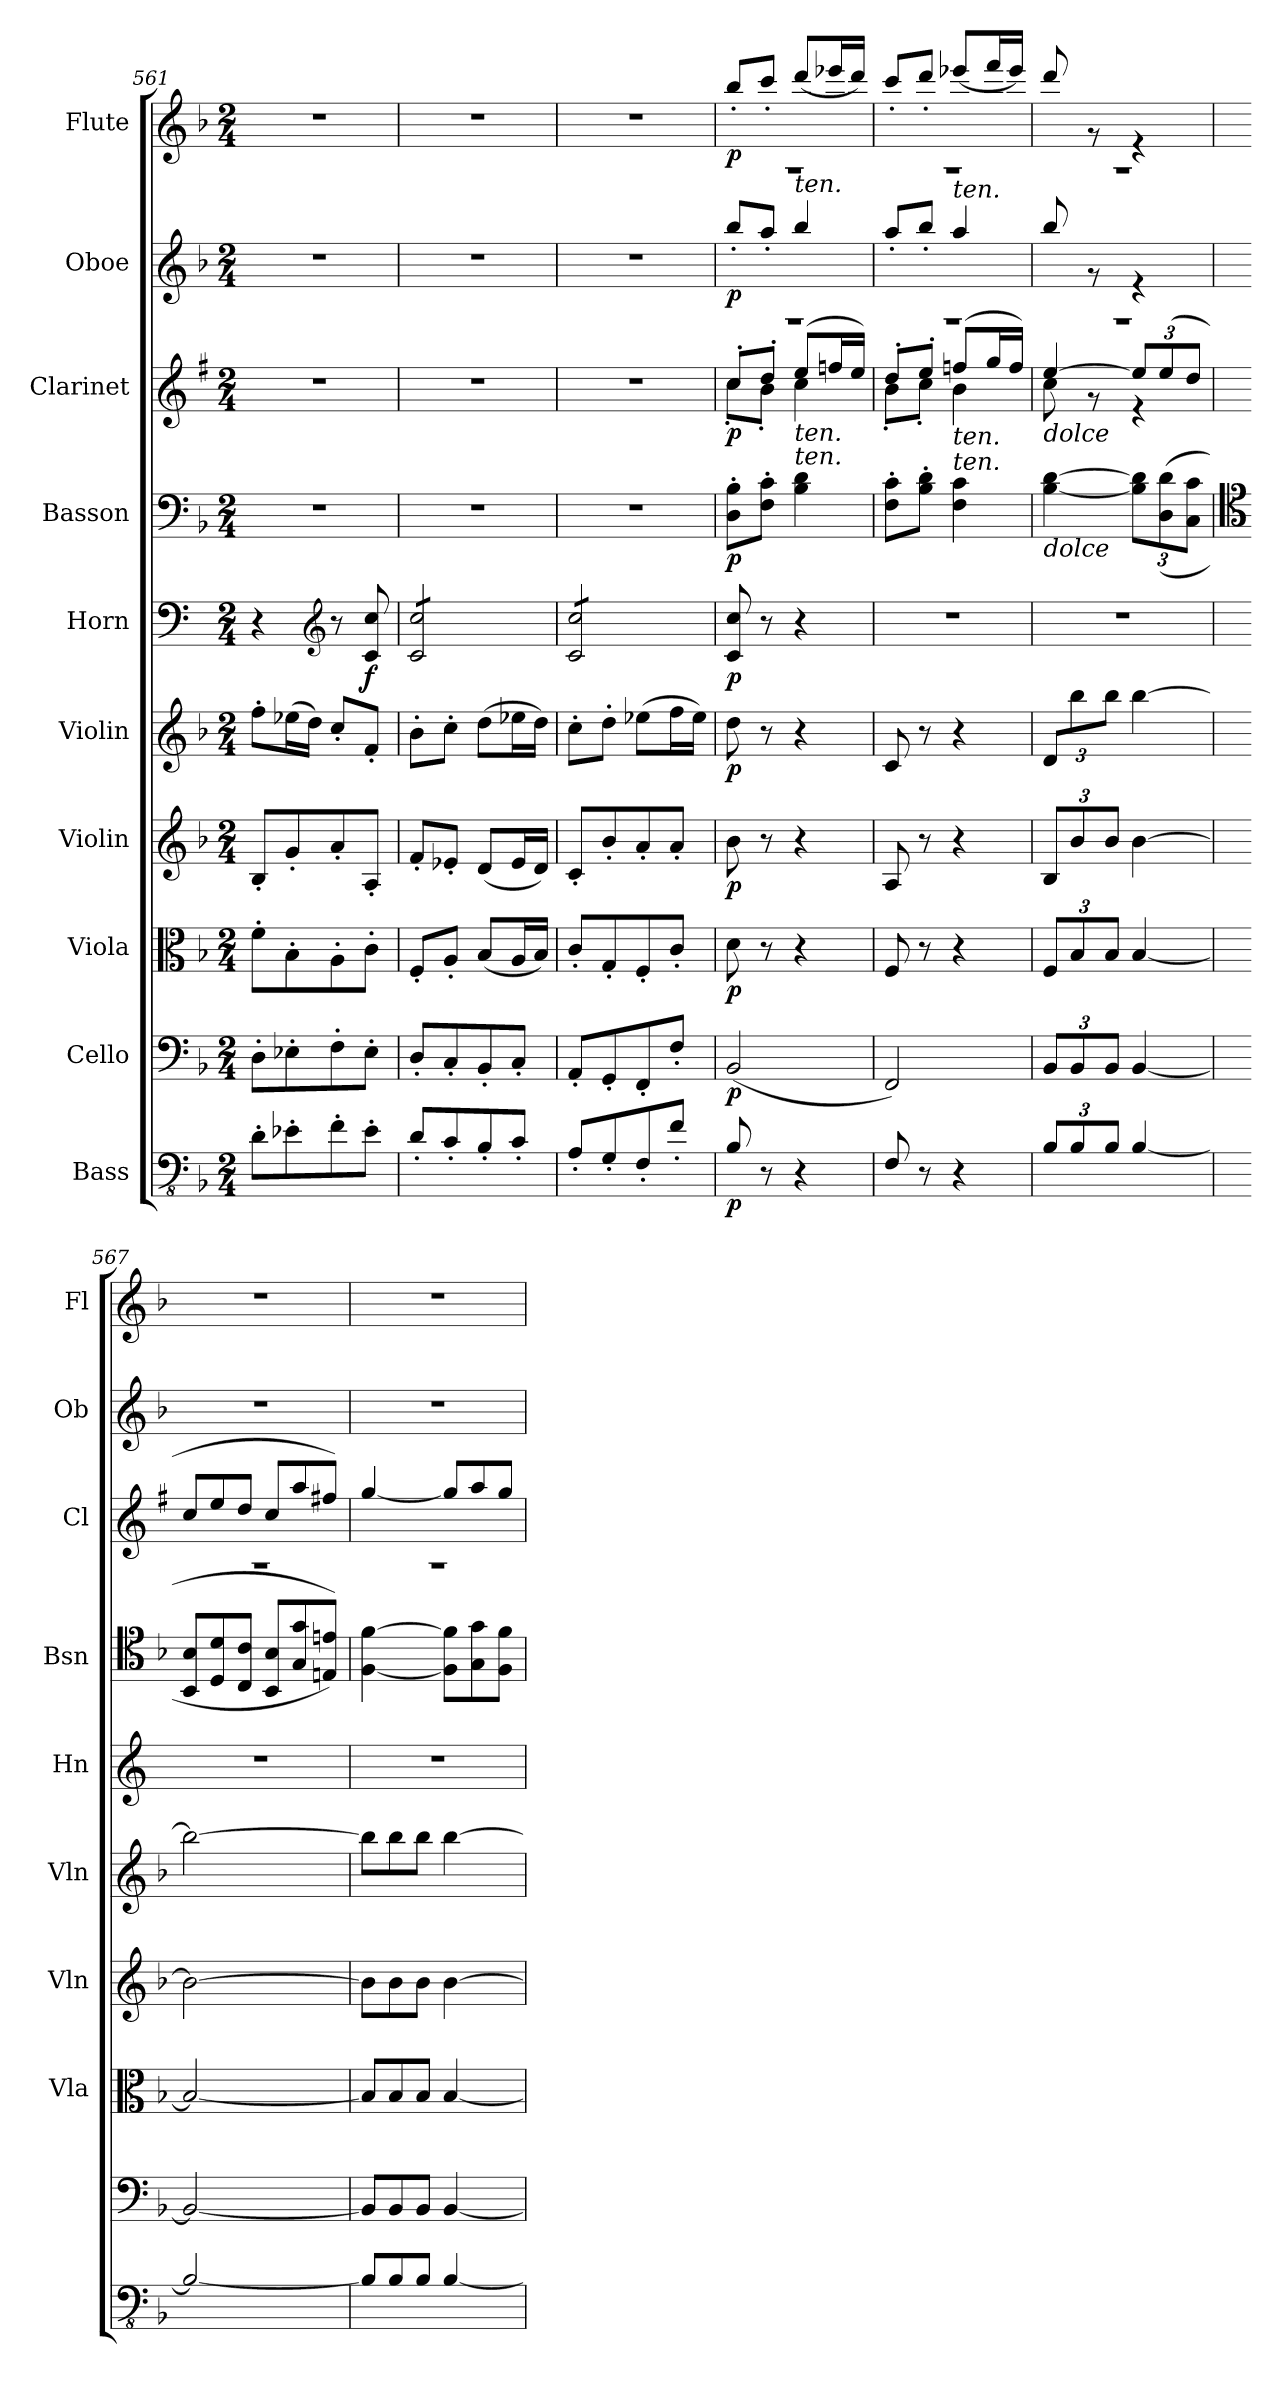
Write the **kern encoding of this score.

**kern	**dynam	**kern	**dynam	**kern	**dynam	**kern	**dynam	**kern	**dynam	**kern	**dynam	**kern	**dynam	**kern	**dynam	**kern	**dynam	**kern	**dynam
*part10	*part10	*part9	*part9	*part8	*part8	*part7	*part7	*part6	*part6	*part5	*part5	*part4	*part4	*part3	*part3	*part2	*part2	*part1	*part1
*staff10	*staff10	*staff9	*staff9	*staff8	*staff8	*staff7	*staff7	*staff6	*staff6	*staff5	*staff5	*staff4	*staff4	*staff3	*staff3	*staff2	*staff2	*staff1	*staff1
*I"Bass	*	*I"Cello	*	*I"Viola	*	*I"Violin	*	*I"Violin	*	*I"Horn	*	*I"Basson	*	*I"Clarinet	*	*I"Oboe	*	*I"Flute	*
*	*	*	*	*I'Vla	*	*I'Vln	*	*I'Vln	*	*I'Hn	*	*I'Bsn	*	*I'Cl	*	*I'Ob	*	*I'Fl	*
*clefFv4	*	*clefF4	*	*clefC3	*	*clefG2	*	*clefG2	*	*clefF4	*	*clefF4	*	*clefG2	*	*clefG2	*	*clefG2	*
*ITrd7c12	*	*	*	*	*	*	*	*	*	*ITrd4c7	*	*	*	*ITrd1c2	*	*	*	*	*
*k[b-]	*	*k[b-]	*	*k[b-]	*	*k[b-]	*	*k[b-]	*	*k[b-]	*	*k[b-]	*	*k[b-]	*	*k[b-]	*	*k[b-]	*
*M2/4	*	*M2/4	*	*M2/4	*	*M2/4	*	*M2/4	*	*M2/4	*	*M2/4	*	*M2/4	*	*M2/4	*	*M2/4	*
=561	=561	=561	=561	=561	=561	=561	=561	=561	=561	=561	=561	=561	=561	=561	=561	=561	=561	=561	=561
8DD'\L	.	8D'\L	.	8f'\L	.	8B-'/L	.	8ff'\L	.	4r	.	2r	.	2r	.	2r	.	2r	.
8EE-X'\	.	8E-X'\	.	8B-'\	.	8g'/	.	(>16ee-X\L	.	.	.	.	.	.	.	.	.	.	.
.	.	.	.	.	.	.	.	16dd\JJ)	.	.	.	.	.	.	.	.	.	.	.
*	*	*	*	*	*	*	*	*	*	*clefG2	*	*	*	*	*	*	*	*	*
8FF'\	.	8F'\	.	8A'\	.	8a'/	.	8cc'/L	.	8r	.	.	.	.	.	.	.	.	.
!	!	!	!	!	!	!	!	!	!	!	!LO:DY:b	!	!	!	!	!	!	!	!
8EE-'\J	.	8E-'\J	.	8c'\J	.	8A'/J	.	8f'/J	.	8F/ 8f/	f	.	.	.	.	.	.	.	.
=562	=562	=562	=562	=562	=562	=562	=562	=562	=562	=562	=562	=562	=562	=562	=562	=562	=562	=562	=562
*	*	*	*	*	*	*	*	*	*	*tremolo	*	*	*	*	*	*	*	*	*
8DD'/L	.	8D'/L	.	8F'/L	.	8f'/L	.	8b-'\L	.	8F/ 8f/L	.	2r	.	2r	.	2r	.	2r	.
8CC'/	.	8C'/	.	8A'/J	.	8e-X'/J	.	8cc'\J	.	8F/ 8f/	.	.	.	.	.	.	.	.	.
8BBB-'/	.	8BB-'/	.	(<8B-/L	.	(<8d/L	.	(>8dd\L	.	8F/ 8f/	.	.	.	.	.	.	.	.	.
8CC'/J	.	8C'/J	.	16A/L	.	16e-/L	.	16ee-X\L	.	8F/ 8f/J	.	.	.	.	.	.	.	.	.
.	.	.	.	16B-/JJ)	.	16d/JJ)	.	16dd\JJ)	.	.	.	.	.	.	.	.	.	.	.
=563	=563	=563	=563	=563	=563	=563	=563	=563	=563	=563	=563	=563	=563	=563	=563	=563	=563	=563	=563
8AAA'/L	.	8AA'/L	.	8c'/L	.	8c'/L	.	8cc'\L	.	8F/ 8f/L	.	2r	.	2r	.	2r	.	2r	.
8GGG'/	.	8GG'/	.	8G'/	.	8b-'/	.	8dd'\J	.	8F/ 8f/	.	.	.	.	.	.	.	.	.
8FFF'/	.	8FF'/	.	8F'/	.	8a'/	.	(>8ee-X\L	.	8F/ 8f/	.	.	.	.	.	.	.	.	.
8FF'/J	.	8F'/J	.	8c'/J	.	8a'/J	.	16ff\L	.	8F/ 8f/J	.	.	.	.	.	.	.	.	.
*	*	*	*	*	*	*	*	*	*	*Xtremolo	*	*	*	*	*	*	*	*	*
.	.	.	.	.	.	.	.	16ee-\JJ)	.	.	.	.	.	.	.	.	.	.	.
!!LO:PB:g=z
=564	=564	=564	=564	=564	=564	=564	=564	=564	=564	=564	=564	=564	=564	=564	=564	=564	=564	=564	=564
*	*	*	*	*	*	*	*	*	*	*	*	*	*	*^	*	*^	*	*^	*
!	!LO:DY:b	!	!LO:DY:b	!	!LO:DY:b	!	!LO:DY:b	!	!LO:DY:b	!	!LO:DY:b	!	!LO:DY:b	!	!	!LO:DY:b	!	!	!LO:DY:b	!	!	!LO:DY:b
8BBB-/	p	(<2BB-/	p	8d\	p	8b-\	p	8dd\	p	8F/ 8f/	p	8D\' 8B-\'L	p	8b-'/L	8b-'\L	p	2rF	8bb-'/L	p	2rA	8bb-'/L	p
8r	.	.	.	8r	.	8r	.	8r	.	8r	.	8F\' 8c\'J	.	8cc'/J	8a'\J	.	.	8aa'/J	.	.	8ccc'/J	.
!	!	!	!	!	!	!	!	!	!	!	!	!	!	!	!	!	!	!LO:TX:a:i:t=ten.	!	!	!	!
!	!	!	!	!	!	!	!	!	!	!	!	!	!	!LO:TX:b:i:t=ten.	!	!	!	!	!	!	!	!
!	!	!	!	!	!	!	!	!	!	!	!	!LO:TX:a:i:t=ten.	!	!	!	!	!	!	!	!	!	!
4r	.	.	.	4r	.	4r	.	4r	.	4r	.	4B-\ 4d\	.	(>8dd/L	4b-\	.	.	4bb-/	.	.	(>8ddd/L	.
.	.	.	.	.	.	.	.	.	.	.	.	.	.	16ee-X/L	.	.	.	.	.	.	16eee-X/L	.
.	.	.	.	.	.	.	.	.	.	.	.	.	.	16dd/JJ)	.	.	.	.	.	.	16ddd/JJ)	.
=565	=565	=565	=565	=565	=565	=565	=565	=565	=565	=565	=565	=565	=565	=565	=565	=565	=565	=565	=565	=565	=565	=565
8FFF/	.	2FF/)	.	8F/	.	8A/	.	8c/	.	2r	.	8F\' 8c\'L	.	8cc'/L	8a'\L	.	2rF	8aa'/L	.	2rA	8ccc'/L	.
8r	.	.	.	8r	.	8r	.	8r	.	.	.	8B-\' 8d\'J	.	8dd'/J	8b-'\J	.	.	8bb-'/J	.	.	8ddd'/J	.
!	!	!	!	!	!	!	!	!	!	!	!	!	!	!	!	!	!	!LO:TX:a:i:t=ten.	!	!	!	!
!	!	!	!	!	!	!	!	!	!	!	!	!	!	!LO:TX:b:i:t=ten.	!	!	!	!	!	!	!	!
!	!	!	!	!	!	!	!	!	!	!	!	!LO:TX:a:i:t=ten.	!	!	!	!	!	!	!	!	!	!
4r	.	.	.	4r	.	4r	.	4r	.	.	.	4F\ 4c\	.	(>8ee-X/L	4a\	.	.	4aa/	.	.	(>8eee-X/L	.
.	.	.	.	.	.	.	.	.	.	.	.	.	.	16ff/L	.	.	.	.	.	.	16fff/L	.
.	.	.	.	.	.	.	.	.	.	.	.	.	.	16ee-/JJ)	.	.	.	.	.	.	16eee-/JJ)	.
=566	=566	=566	=566	=566	=566	=566	=566	=566	=566	=566	=566	=566	=566	=566	=566	=566	=566	=566	=566	=566	=566	=566
*Xbrackettup	*	*Xbrackettup	*	*Xbrackettup	*	*Xbrackettup	*	*Xbrackettup	*	*	*	*	*	*	*	*	*	*	*	*	*	*
!	!	!	!	!	!	!	!	!	!	!	!	!	!	!LO:TX:b:i:t=dolce	!	!	!	!	!	!	!	!
!	!	!	!	!	!	!	!	!	!	!	!	!LO:TX:b:i:t=dolce	!	!	!	!	!	!	!	!	!	!
12BBB-/L	.	12BB-/L	.	12F/L	.	12B-/L	.	12d/L	.	2r	.	[4B-\ [4d\	.	[4dd/	8b-\	.	2rF	8bb-/	.	2rA	8ddd/	.
12BBB-/	.	12BB-/	.	12B-/	.	12b-/	.	12bb-\	.	.	.	.	.	.	.	.	.	.	.	.	.	.
.	.	.	.	.	.	.	.	.	.	.	.	.	.	.	8r	.	.	8r	.	.	8r	.
12BBB-/J	.	12BB-/J	.	12B-/J	.	12b-/J	.	12bb-\J	.	.	.	.	.	.	.	.	.	.	.	.	.	.
*	*	*	*	*	*	*	*	*	*	*	*	*Xbrackettup	*	*Xbrackettup	*	*	*	*	*	*	*	*
[4BBB-/	.	[4BB-/	.	[4B-/	.	[4b-\	.	[4bb-\	.	.	.	12B-\] 12d\]L	.	12dd/L]	4r	.	.	4r	.	.	4r	.
.	.	.	.	.	.	.	.	.	.	.	.	(>(<12D\ 12d\	.	(>12dd/	.	.	.	.	.	.	.	.
.	.	.	.	.	.	.	.	.	.	.	.	12C\ 12c\J	.	12cc/J	.	.	.	.	.	.	.	.
*	*	*	*	*	*	*	*	*	*	*	*	*	*	*	*	*	*v	*v	*	*	*	*
*	*	*	*	*	*	*	*	*	*	*	*	*	*	*	*	*	*	*	*v	*v	*
=567	=567	=567	=567	=567	=567	=567	=567	=567	=567	=567	=567	=567	=567	=567	=567	=567	=567	=567	=567	=567
*	*	*	*	*	*	*	*	*	*	*	*	*clefC4	*	*	*	*	*	*	*	*
*	*	*	*	*	*	*	*	*	*	*	*	*Xtuplet	*	*	*Xtuplet	*	*	*	*	*
2BBB-/_	.	2BB-/_	.	2B-/_	.	2b-\_	.	2bb-\_	.	2r	.	12BB-/ 12B-/L	.	2rA	12b-/L	.	2r	.	2r	.
.	.	.	.	.	.	.	.	.	.	.	.	12D/ 12d/	.	.	12dd/	.	.	.	.	.
.	.	.	.	.	.	.	.	.	.	.	.	12C/ 12c/J	.	.	12cc/J	.	.	.	.	.
.	.	.	.	.	.	.	.	.	.	.	.	12BB-/ 12B-/L	.	.	12b-/L	.	.	.	.	.
.	.	.	.	.	.	.	.	.	.	.	.	12G/ 12g/	.	.	12gg/	.	.	.	.	.
.	.	.	.	.	.	.	.	.	.	.	.	12En/ 12en/J))	.	.	12een/J)	.	.	.	.	.
=568	=568	=568	=568	=568	=568	=568	=568	=568	=568	=568	=568	=568	=568	=568	=568	=568	=568	=568	=568	=568
*Xtuplet	*	*Xtuplet	*	*Xtuplet	*	*Xtuplet	*	*Xtuplet	*	*	*	*	*	*	*	*	*	*	*	*
12BBB-/L]	.	12BB-/L]	.	12B-/L]	.	12b-\L]	.	12bb-\L]	.	2r	.	[4F\ [4f\	.	2rA	[4ff/	.	2r	.	2r	.
12BBB-/	.	12BB-/	.	12B-/	.	12b-\	.	12bb-\	.	.	.	.	.	.	.	.	.	.	.	.
12BBB-/J	.	12BB-/J	.	12B-/J	.	12b-\J	.	12bb-\J	.	.	.	.	.	.	.	.	.	.	.	.
[4BBB-/	.	[4BB-/	.	[4B-/	.	[4b-\	.	[4bb-\	.	.	.	12F\] 12f\]L	.	.	12ff/L]	.	.	.	.	.
.	.	.	.	.	.	.	.	.	.	.	.	12G\ 12g\	.	.	12gg/	.	.	.	.	.
.	.	.	.	.	.	.	.	.	.	.	.	12F\ 12f\J	.	.	12ff/J	.	.	.	.	.
*	*	*	*	*	*	*	*	*	*	*	*	*	*	*v	*v	*	*	*	*	*
=	=	=	=	=	=	=	=	=	=	=	=	=	=	=	=	=	=	=	=
*-	*-	*-	*-	*-	*-	*-	*-	*-	*-	*-	*-	*-	*-	*-	*-	*-	*-	*-	*-
